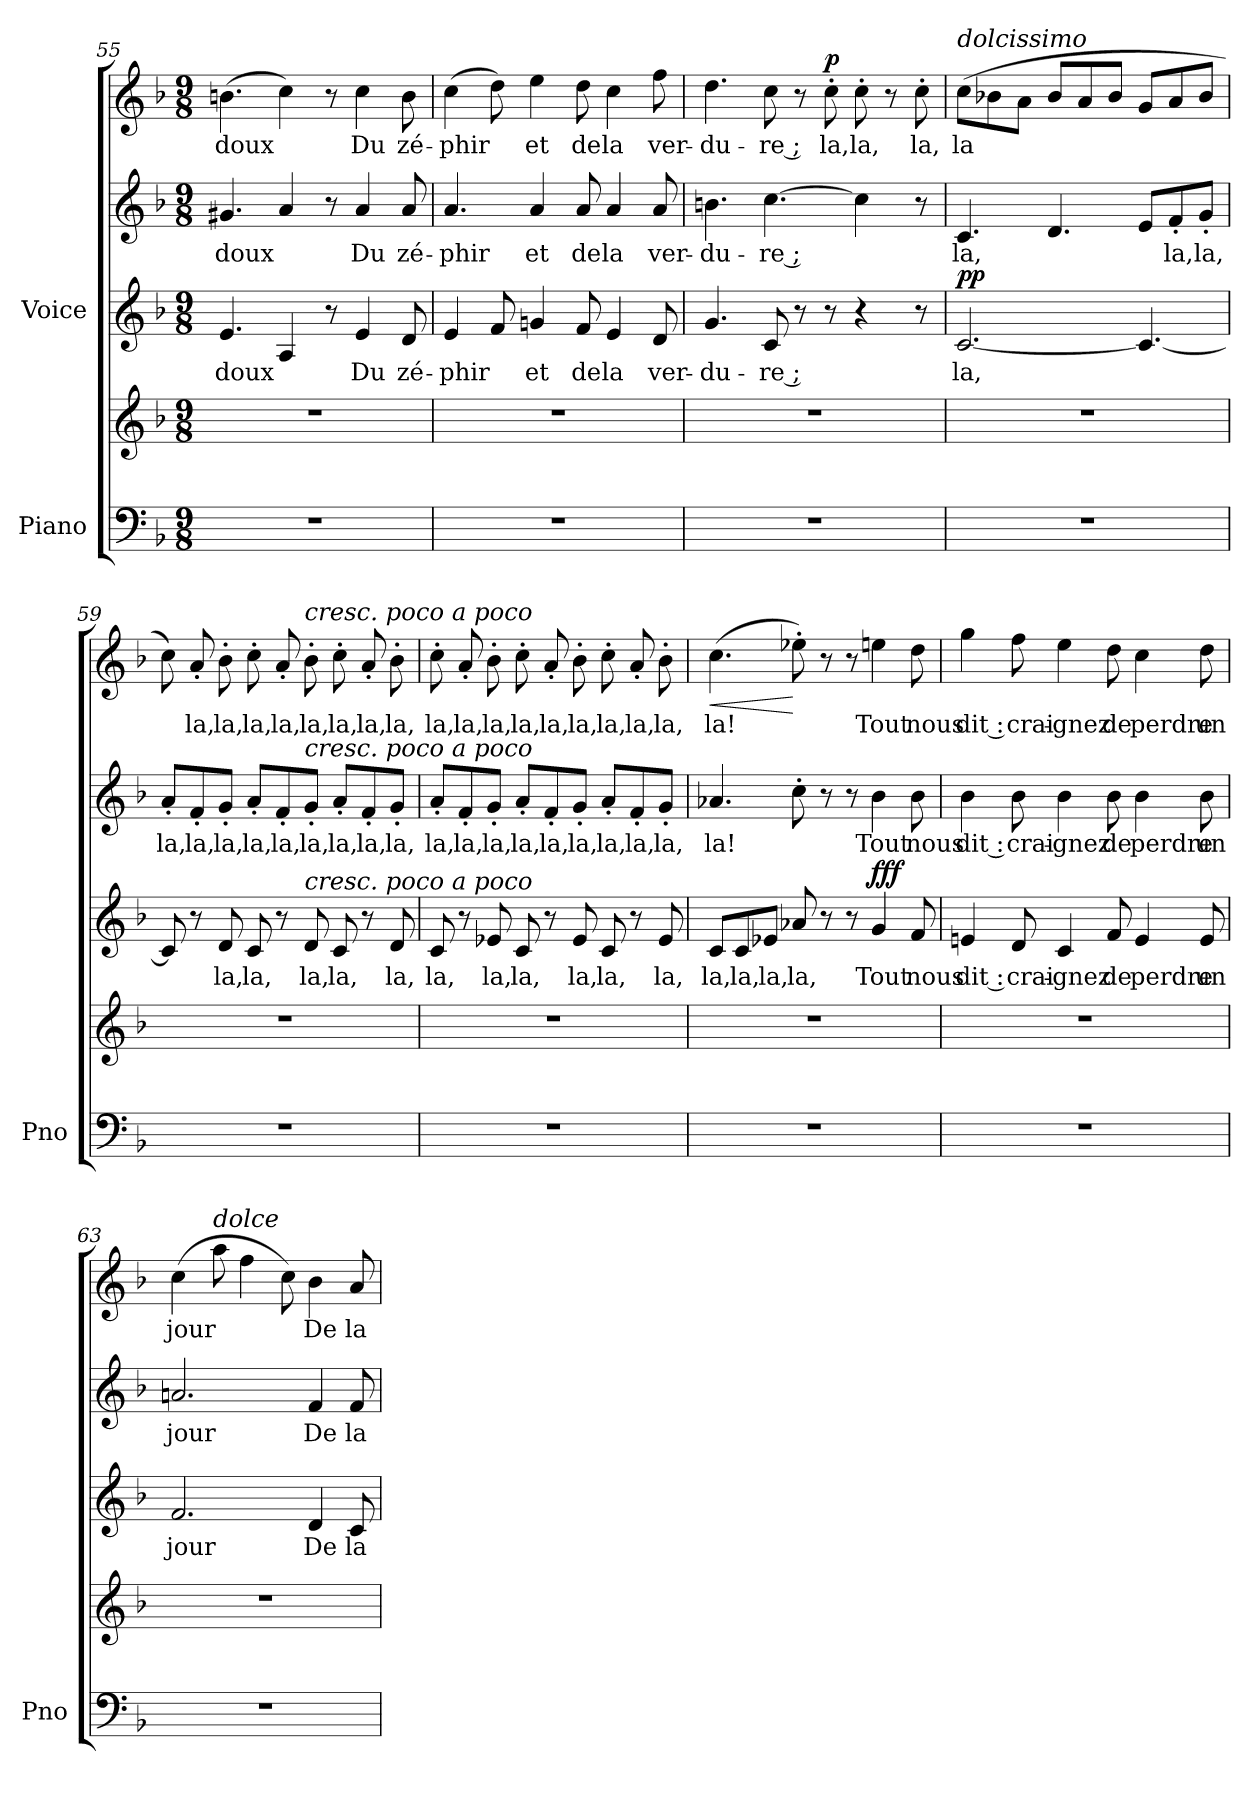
**kern	**kern	**kern	**text	**kern	**text	**kern	**text	**dynam
*part2	*part2	*part1	*part1	*part1	*part1	*part1	*part1	*part1
*staff5	*staff4	*staff3	*staff3	*staff2	*staff2	*staff1	*staff1	*staff1/2/3
*I"Piano	*	*I"Voice	*	*	*	*	*	*
*I'Pno	*	*	*	*	*	*	*	*
*clefF4	*clefG2	*clefG2	*	*clefG2	*	*clefG2	*	*
*k[b-]	*k[b-]	*k[b-]	*	*k[b-]	*	*k[b-]	*	*
*M9/8	*M9/8	*M9/8	*	*M9/8	*	*M9/8	*	*
=55	=55	=55	=55	=55	=55	=55	=55	=55
!	!	!	!LO:LY:b	!	!LO:LY:b	!	!LO:LY:b	!
8%9r	8%9r	4.e/	doux	4.g#X/	doux	(4.bn\	doux	.
.	.	4A/	.	4a/	.	4cc\)	.	.
.	.	8r	.	8r	.	8r	.	.
!	!	!	!LO:LY:b	!	!LO:LY:b	!	!LO:LY:b	!
.	.	4e/	Du	4a/	Du	4cc\	Du	.
!	!	!	!LO:LY:b	!	!LO:LY:b	!	!LO:LY:b	!
.	.	8d/	zé-	8a/	zé-	8b\	zé-	.
=56	=56	=56	=56	=56	=56	=56	=56	=56
!	!	!	!LO:LY:b	!	!LO:LY:b	!	!LO:LY:b	!
8%9r	8%9r	4e/	-phir	4.a/	-phir	(4cc\	-phir	.
.	.	8f/	.	.	.	8dd\)	.	.
!	!	!	!LO:LY:b	!	!LO:LY:b	!	!LO:LY:b	!
.	.	4gn/	et	4a/	et	4ee\	et	.
!	!	!	!LO:LY:b	!	!LO:LY:b	!	!LO:LY:b	!
.	.	8f/	de	8a/	de	8dd\	de	.
!	!	!	!LO:LY:b	!	!LO:LY:b	!	!LO:LY:b	!
.	.	4e/	la	4a/	la	4cc\	la	.
!	!	!	!LO:LY:b	!	!LO:LY:b	!	!LO:LY:b	!
.	.	8d/	ver-	8a/	ver-	8ff\	ver-	.
!!LO:PB:g=z
=57	=57	=57	=57	=57	=57	=57	=57	=57
!	!	!	!LO:LY:b	!	!LO:LY:b	!	!LO:LY:b	!
8%9r	8%9r	4.g/	-du-	4.bn\	-du-	4.dd\	-du-	.
!	!	!	!LO:LY:b	!	!LO:LY:b	!	!LO:LY:b	!
.	.	8c/	-re ;	[4.cc\	-re ;	8cc\	-re ;	.
.	.	8r	.	.	.	8r	.	.
!	!	!	!	!	!	!	!LO:LY:b	!LO:DY:a
.	.	8r	.	.	.	8cc'\	la,	p
!	!	!	!	!	!	!	!LO:LY:b	!
.	.	4r	.	4cc\]	.	8cc'\	la,	.
.	.	.	.	.	.	8r	.	.
!	!	!	!	!	!	!	!LO:LY:b	!
.	.	8r	.	8r	.	8cc'\	la,	.
=58	=58	=58	=58	=58	=58	=58	=58	=58
!	!	!	!	!	!	!LO:TX:a:i:t=dolcissimo	!	!
!	!	!	!LO:LY:b	!	!LO:LY:b	!	!LO:LY:b	!LO:DY:a=3
!	!	!	!	!	!	!	!	!LO:DY:n=1:a=2
8%9r	8%9r	[2.c/	la,	4.c/	la,	(8cc\L	la	p p
.	.	.	.	.	.	8b-X\	.	.
.	.	.	.	.	.	8a\J	.	.
.	.	.	.	4.d/	.	8b-/L	.	.
.	.	.	.	.	.	8a/	.	.
.	.	.	.	.	.	8b-/J	.	.
.	.	4.c/_	.	8e/L	.	8g/L	.	.
!	!	!	!	!	!LO:LY:b	!	!	!
.	.	.	.	8f'/	la,	8a/	.	.
!	!	!	!	!	!LO:LY:b	!	!	!
.	.	.	.	8g'/J	la,	8b-/J	.	.
=59	=59	=59	=59	=59	=59	=59	=59	=59
!	!	!	!	!	!LO:LY:b	!	!	!
8%9r	8%9r	8c/]	.	8a'/L	la,	8cc\)	.	.
!	!	!	!	!	!LO:LY:b	!	!LO:LY:b	!
.	.	8r	.	8f'/	la,	8a'/	la,	.
!	!	!	!LO:LY:b	!	!LO:LY:b	!	!LO:LY:b	!
.	.	8d/	la,	8g'/J	la,	8b-'\	la,	.
!	!	!	!LO:LY:b	!	!LO:LY:b	!	!LO:LY:b	!
.	.	8c/	la,	8a'/L	la,	8cc'\	la,	.
!	!	!	!	!	!LO:LY:b	!	!LO:LY:b	!
.	.	8r	.	8f'/	la,	8a'/	la,	.
!	!	!	!	!	!	!LO:TX:a:i:t=cresc. poco a poco	!	!
!	!	!	!	!LO:TX:a:i:t=cresc. poco a poco	!	!	!	!
!	!	!LO:TX:a:i:t=cresc. poco a poco	!	!	!	!	!	!
!	!	!	!LO:LY:b	!	!LO:LY:b	!	!LO:LY:b	!
.	.	8d/	la,	8g'/J	la,	8b-'\	la,	.
!	!	!	!LO:LY:b	!	!LO:LY:b	!	!LO:LY:b	!
.	.	8c/	la,	8a'/L	la,	8cc'\	la,	.
!	!	!	!	!	!LO:LY:b	!	!LO:LY:b	!
.	.	8r	.	8f'/	la,	8a'/	la,	.
!	!	!	!LO:LY:b	!	!LO:LY:b	!	!LO:LY:b	!
.	.	8d/	la,	8g'/J	la,	8b-'\	la,	.
!!LO:LB:g=z
=60	=60	=60	=60	=60	=60	=60	=60	=60
!	!	!	!LO:LY:b	!	!LO:LY:b	!	!LO:LY:b	!
8%9r	8%9r	8c/	la,	8a'/L	la,	8cc'\	la,	.
!	!	!	!	!	!LO:LY:b	!	!LO:LY:b	!
.	.	8r	.	8f'/	la,	8a'/	la,	.
!	!	!	!LO:LY:b	!	!LO:LY:b	!	!LO:LY:b	!
.	.	8e-X/	la,	8g'/J	la,	8b-'\	la,	.
!	!	!	!LO:LY:b	!	!LO:LY:b	!	!LO:LY:b	!
.	.	8c/	la,	8a'/L	la,	8cc'\	la,	.
!	!	!	!	!	!LO:LY:b	!	!LO:LY:b	!
.	.	8r	.	8f'/	la,	8a'/	la,	.
!	!	!	!LO:LY:b	!	!LO:LY:b	!	!LO:LY:b	!
.	.	8e-/	la,	8g'/J	la,	8b-'\	la,	.
!	!	!	!LO:LY:b	!	!LO:LY:b	!	!LO:LY:b	!
.	.	8c/	la,	8a'/L	la,	8cc'\	la,	.
!	!	!	!	!	!LO:LY:b	!	!LO:LY:b	!
.	.	8r	.	8f'/	la,	8a'/	la,	.
!	!	!	!LO:LY:b	!	!LO:LY:b	!	!LO:LY:b	!
.	.	8e-/	la,	8g'/J	la,	8b-'\	la,	.
=61	=61	=61	=61	=61	=61	=61	=61	=61
!	!	!	!LO:LY:b	!	!LO:LY:b	!	!LO:LY:b	!LO:HP:b
8%9r	8%9r	8c/L	la,	4.a-X/	la!	(4.cc\	la!	<
!	!	!	!LO:LY:b	!	!	!	!	!
.	.	8c/	la,	.	.	.	.	.
!	!	!	!LO:LY:b	!	!	!	!	!
.	.	8e-X/J	la,	.	.	.	.	.
!	!	!	!LO:LY:b	!	!	!	!	!
.	.	8a-X/	la,	8cc'\	.	8ee-X'\)	.	[
.	.	8r	.	8r	.	8r	.	.
.	.	8r	.	8r	.	8r	.	.
!	!	!	!LO:LY:b	!	!LO:LY:b	!	!LO:LY:b	!LO:DY:a=3
!	!	!	!	!	!	!	!	!LO:DY:n=1:a=2
!	!	!	!	!	!	!	!	!LO:DY:n=2:a
.	.	4g/	Tout	4b-\	Tout	4een\	Tout	f f f
!	!	!	!LO:LY:b	!	!LO:LY:b	!	!LO:LY:b	!
.	.	8f/	nous	8b-\	nous	8dd\	nous	.
=62	=62	=62	=62	=62	=62	=62	=62	=62
!	!	!	!LO:LY:b	!	!LO:LY:b	!	!LO:LY:b	!
8%9r	8%9r	4en/	dit :	4b-\	dit :	4gg\	dit :	.
!	!	!	!LO:LY:b	!	!LO:LY:b	!	!LO:LY:b	!
.	.	8d/	crai-	8b-\	crai-	8ff\	crai-	.
!	!	!	!LO:LY:b	!	!LO:LY:b	!	!LO:LY:b	!
.	.	4c/	-gnez	4b-\	-gnez	4ee\	-gnez	.
!	!	!	!LO:LY:b	!	!LO:LY:b	!	!LO:LY:b	!
.	.	8f/	de	8b-\	de	8dd\	de	.
!	!	!	!LO:LY:b	!	!LO:LY:b	!	!LO:LY:b	!
.	.	4e/	perdre	4b-\	perdre	4cc\	perdre	.
!	!	!	!LO:LY:b	!	!LO:LY:b	!	!LO:LY:b	!
.	.	8e/	un	8b-\	un	8dd\	un	.
!!LO:LB:g=z
=63	=63	=63	=63	=63	=63	=63	=63	=63
!	!	!	!LO:LY:b	!	!LO:LY:b	!	!LO:LY:b	!
8%9r	8%9r	2.f/	jour	2.an/	jour	(4cc\	jour	.
!	!	!	!	!	!	!LO:TX:a:i:t=dolce	!	!
.	.	.	.	.	.	8aa\	.	.
.	.	.	.	.	.	4ff\	.	.
.	.	.	.	.	.	8cc\)	.	.
!	!	!	!LO:LY:b	!	!LO:LY:b	!	!LO:LY:b	!
.	.	4d/	De	4f/	De	4b-\	De	.
!	!	!	!LO:LY:b	!	!LO:LY:b	!	!LO:LY:b	!
.	.	8c/	la	8f/	la	8a/	la	.
=	=	=	=	=	=	=	=	=
*-	*-	*-	*-	*-	*-	*-	*-	*-
